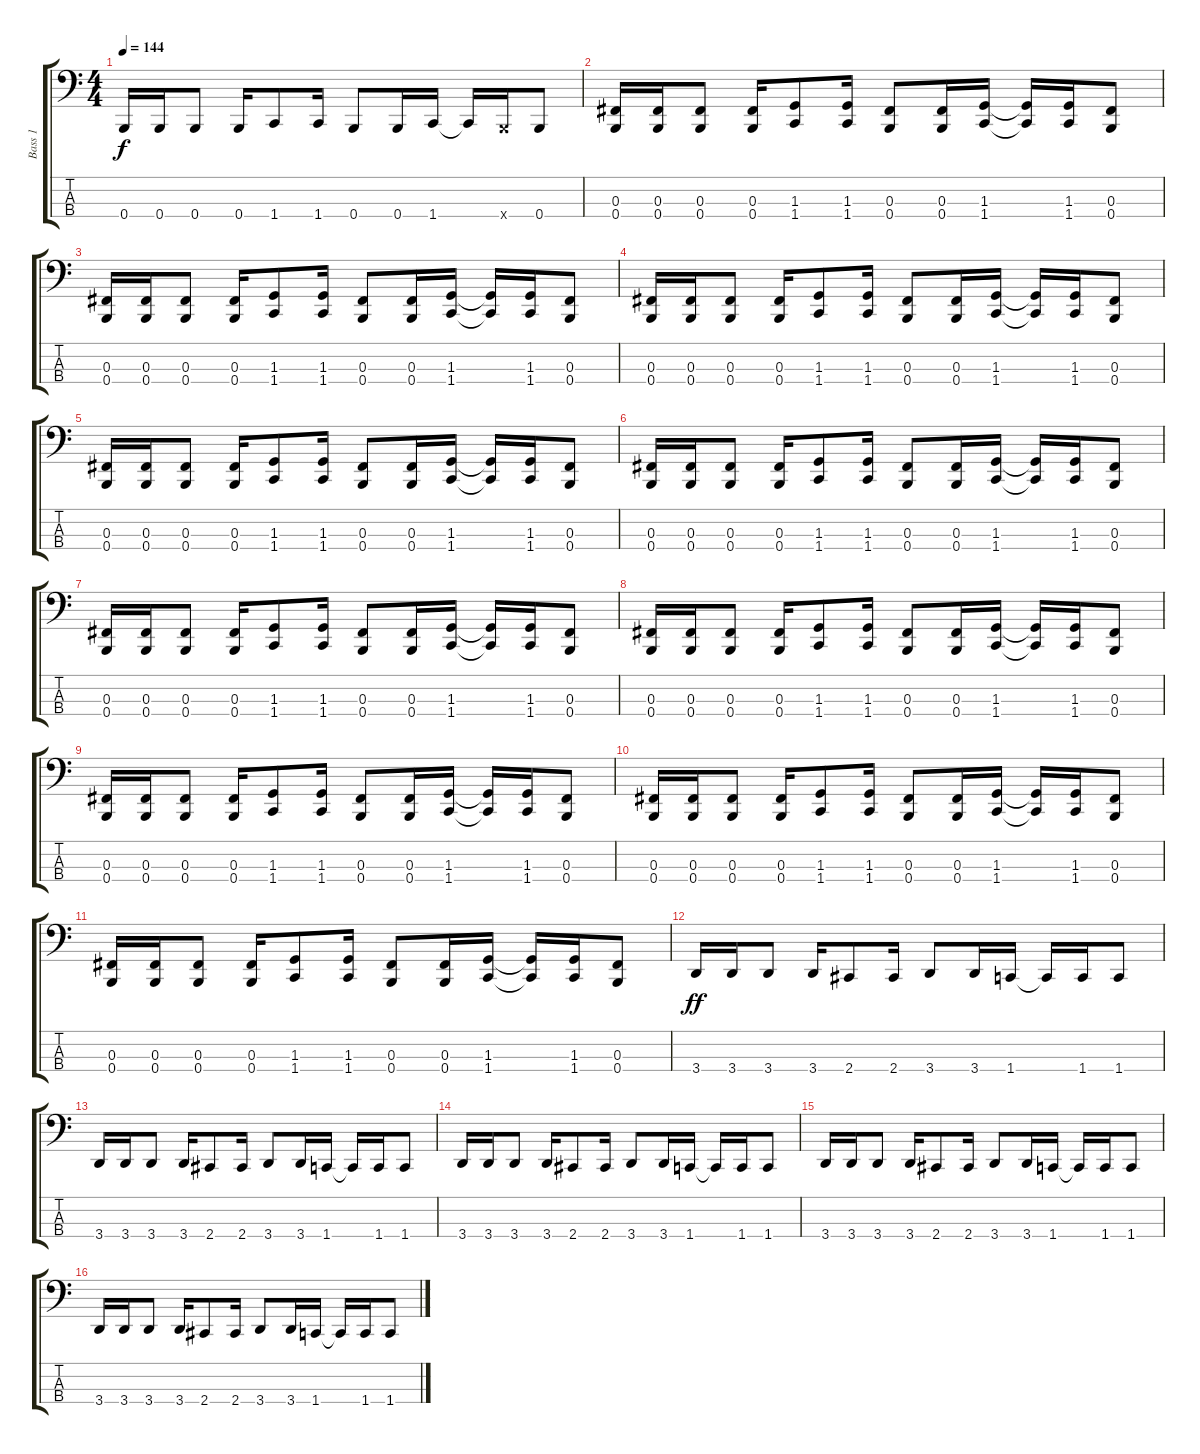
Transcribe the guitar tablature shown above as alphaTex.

\track ("Bass 1" "Bass 1") {instrument electricbasspick}
\staff {score tabs}
\tuning (E2 B1 Gb1 B0) {hide}
\ts (4 4)
\tempo 144
\clef f4
\ks c
0.4.16{dy f} 0.4.16 0.4.8 0.4.16 1.4.8 1.4.16 0.4.8 0.4.16 1.4.16 1.4{t}.16 0.4{x}.16 0.4.8 |
(0.3 0.4).16 (0.3 0.4).16 (0.3 0.4).8 (0.3 0.4).16 (1.3 1.4).8 (1.3 1.4).16 (0.3 0.4).8 (0.3 0.4).16 (1.3 1.4).16 (1.3{t} 1.4{t}).16 (1.3 1.4).16 (0.3 0.4).8 |
(0.3 0.4).16 (0.3 0.4).16 (0.3 0.4).8 (0.3 0.4).16 (1.3 1.4).8 (1.3 1.4).16 (0.3 0.4).8 (0.3 0.4).16 (1.3 1.4).16 (1.3{t} 1.4{t}).16 (1.3 1.4).16 (0.3 0.4).8 |
(0.3 0.4).16 (0.3 0.4).16 (0.3 0.4).8 (0.3 0.4).16 (1.3 1.4).8 (1.3 1.4).16 (0.3 0.4).8 (0.3 0.4).16 (1.3 1.4).16 (1.3{t} 1.4{t}).16 (1.3 1.4).16 (0.3 0.4).8 |
(0.3 0.4).16 (0.3 0.4).16 (0.3 0.4).8 (0.3 0.4).16 (1.3 1.4).8 (1.3 1.4).16 (0.3 0.4).8 (0.3 0.4).16 (1.3 1.4).16 (1.3{t} 1.4{t}).16 (1.3 1.4).16 (0.3 0.4).8 |
(0.3 0.4).16 (0.3 0.4).16 (0.3 0.4).8 (0.3 0.4).16 (1.3 1.4).8 (1.3 1.4).16 (0.3 0.4).8 (0.3 0.4).16 (1.3 1.4).16 (1.3{t} 1.4{t}).16 (1.3 1.4).16 (0.3 0.4).8 |
(0.3 0.4).16 (0.3 0.4).16 (0.3 0.4).8 (0.3 0.4).16 (1.3 1.4).8 (1.3 1.4).16 (0.3 0.4).8 (0.3 0.4).16 (1.3 1.4).16 (1.3{t} 1.4{t}).16 (1.3 1.4).16 (0.3 0.4).8 |
(0.3 0.4).16 (0.3 0.4).16 (0.3 0.4).8 (0.3 0.4).16 (1.3 1.4).8 (1.3 1.4).16 (0.3 0.4).8 (0.3 0.4).16 (1.3 1.4).16 (1.3{t} 1.4{t}).16 (1.3 1.4).16 (0.3 0.4).8 |
(0.3 0.4).16 (0.3 0.4).16 (0.3 0.4).8 (0.3 0.4).16 (1.3 1.4).8 (1.3 1.4).16 (0.3 0.4).8 (0.3 0.4).16 (1.3 1.4).16 (1.3{t} 1.4{t}).16 (1.3 1.4).16 (0.3 0.4).8 |
(0.3 0.4).16 (0.3 0.4).16 (0.3 0.4).8 (0.3 0.4).16 (1.3 1.4).8 (1.3 1.4).16 (0.3 0.4).8 (0.3 0.4).16 (1.3 1.4).16 (1.3{t} 1.4{t}).16 (1.3 1.4).16 (0.3 0.4).8 |
(0.3 0.4).16 (0.3 0.4).16 (0.3 0.4).8 (0.3 0.4).16 (1.3 1.4).8 (1.3 1.4).16 (0.3 0.4).8 (0.3 0.4).16 (1.3 1.4).16 (1.3{t} 1.4{t}).16 (1.3 1.4).16 (0.3 0.4).8 |
3.4.16{dy ff} 3.4.16 3.4.8 3.4.16 2.4.8 2.4.16 3.4.8 3.4.16 1.4.16 1.4{t}.16 1.4.16 1.4.8 |
3.4.16 3.4.16 3.4.8 3.4.16 2.4.8 2.4.16 3.4.8 3.4.16 1.4.16 1.4{t}.16 1.4.16 1.4.8 |
3.4.16 3.4.16 3.4.8 3.4.16 2.4.8 2.4.16 3.4.8 3.4.16 1.4.16 1.4{t}.16 1.4.16 1.4.8 |
3.4.16 3.4.16 3.4.8 3.4.16 2.4.8 2.4.16 3.4.8 3.4.16 1.4.16 1.4{t}.16 1.4.16 1.4.8 |
3.4.16 3.4.16 3.4.8 3.4.16 2.4.8 2.4.16 3.4.8 3.4.16 1.4.16 1.4{t}.16 1.4.16 1.4.8
